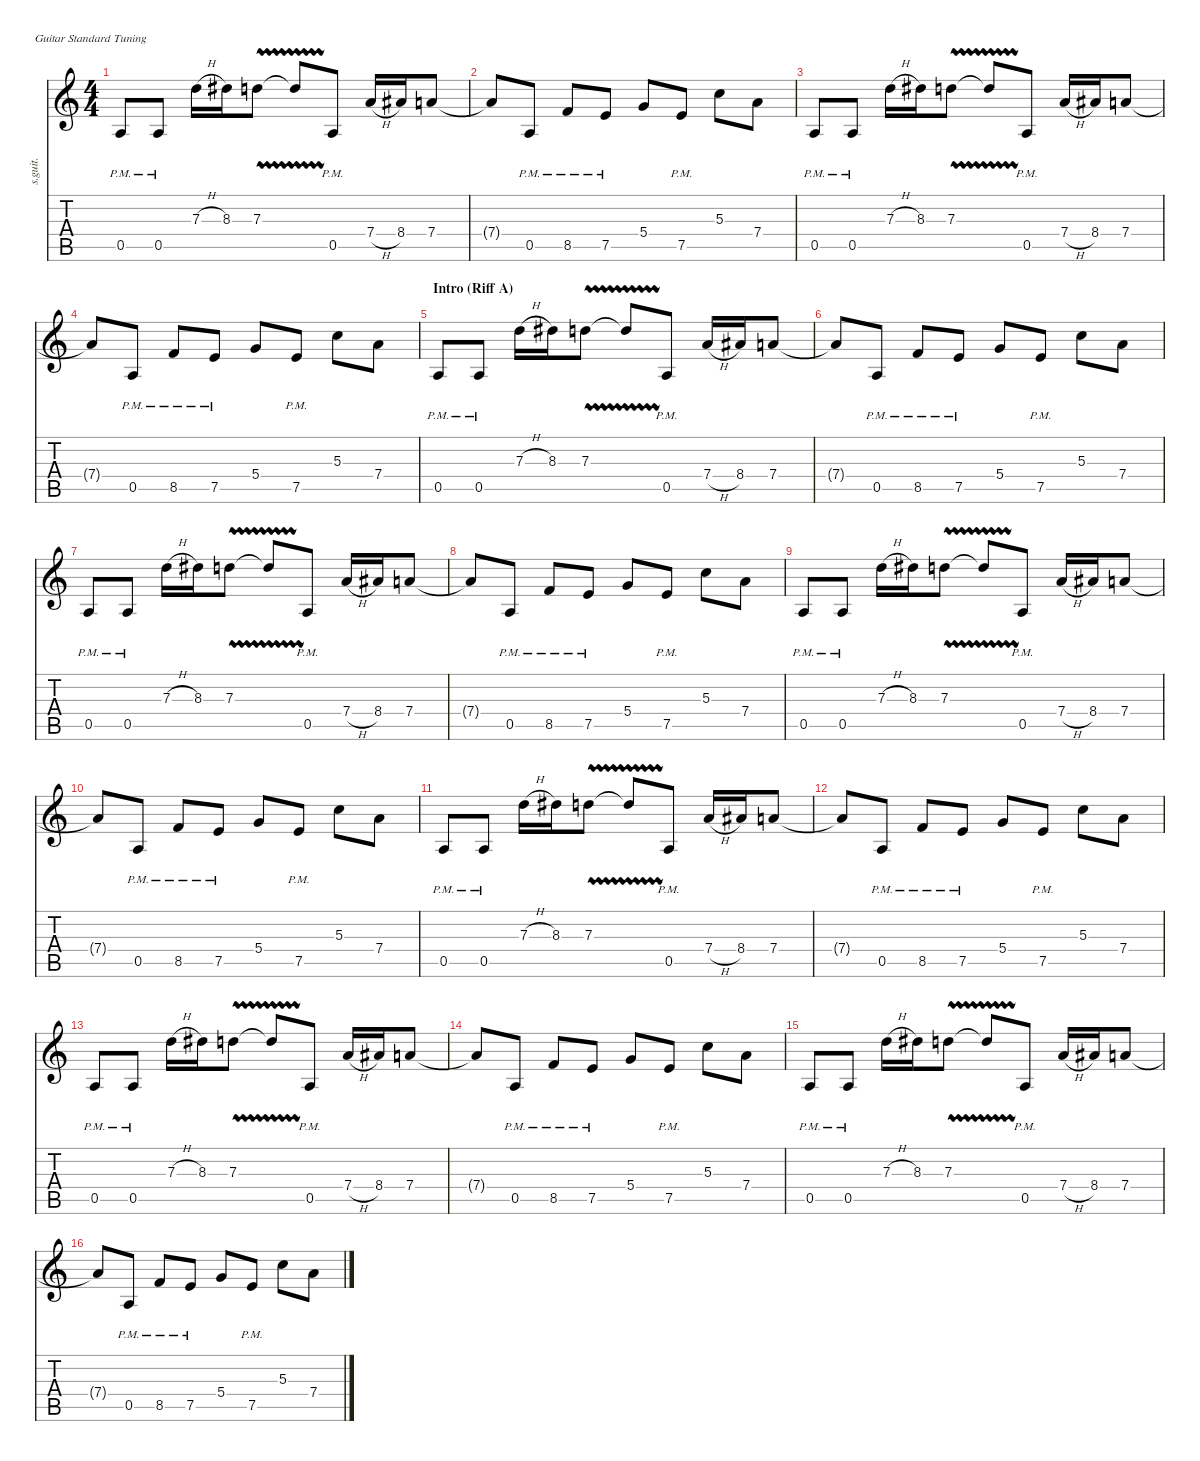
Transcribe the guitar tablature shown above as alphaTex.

\defaultSystemsLayout 4
\hideDynamics
\bracketExtendMode nobrackets
\track ("James Hetfield - Rhythm Guitar" "s.guit.") {instrument distortionguitar}
\staff {score tabs}
\tuning (E4 B3 G3 D3 A2 E2)
\ts (4 4)
\beaming (8 2 2 2 2)
\tempo (140 hide)
\clef g2
\ks c
0.5{pm}.8{lyrics (0 "") lyrics (1 "") lyrics (2 "") lyrics (3 "") lyrics (4 "") dy f instrument distortionguitar} 0.5{pm}.8{lyrics (0 "") lyrics (1 "") lyrics (2 "") lyrics (3 "") lyrics (4 "")} 7.3{h}.16{lyrics (0 "") lyrics (1 "") lyrics (2 "") lyrics (3 "") lyrics (4 "")} 8.3{acc #}.16{lyrics (0 "") lyrics (1 "") lyrics (2 "") lyrics (3 "") lyrics (4 "")} 7.3{vw}.8{lyrics (0 "") lyrics (1 "") lyrics (2 "") lyrics (3 "") lyrics (4 "")} 7.3{t}.8{lyrics (0 "") lyrics (1 "") lyrics (2 "") lyrics (3 "") lyrics (4 "")} 0.5{pm}.8{lyrics (0 "") lyrics (1 "") lyrics (2 "") lyrics (3 "") lyrics (4 "")} 7.4{h}.16{lyrics (0 "") lyrics (1 "") lyrics (2 "") lyrics (3 "") lyrics (4 "")} 8.4{acc #}.16{lyrics (0 "") lyrics (1 "") lyrics (2 "") lyrics (3 "") lyrics (4 "")} 7.4.8{lyrics (0 "") lyrics (1 "") lyrics (2 "") lyrics (3 "") lyrics (4 "")} |
7.4{t}.8{lyrics (0 "") lyrics (1 "") lyrics (2 "") lyrics (3 "") lyrics (4 "")} 0.5{pm}.8{lyrics (0 "") lyrics (1 "") lyrics (2 "") lyrics (3 "") lyrics (4 "")} 8.5{pm}.8{lyrics (0 "") lyrics (1 "") lyrics (2 "") lyrics (3 "") lyrics (4 "")} 7.5{pm}.8{lyrics (0 "") lyrics (1 "") lyrics (2 "") lyrics (3 "") lyrics (4 "")} 5.4.8{lyrics (0 "") lyrics (1 "") lyrics (2 "") lyrics (3 "") lyrics (4 "")} 7.5{pm}.8{lyrics (0 "") lyrics (1 "") lyrics (2 "") lyrics (3 "") lyrics (4 "")} 5.3.8{lyrics (0 "") lyrics (1 "") lyrics (2 "") lyrics (3 "") lyrics (4 "")} 7.4.8{lyrics (0 "") lyrics (1 "") lyrics (2 "") lyrics (3 "") lyrics (4 "")} |
0.5{pm}.8{lyrics (0 "") lyrics (1 "") lyrics (2 "") lyrics (3 "") lyrics (4 "")} 0.5{pm}.8{lyrics (0 "") lyrics (1 "") lyrics (2 "") lyrics (3 "") lyrics (4 "")} 7.3{h}.16{lyrics (0 "") lyrics (1 "") lyrics (2 "") lyrics (3 "") lyrics (4 "")} 8.3{acc #}.16{lyrics (0 "") lyrics (1 "") lyrics (2 "") lyrics (3 "") lyrics (4 "")} 7.3{vw}.8{lyrics (0 "") lyrics (1 "") lyrics (2 "") lyrics (3 "") lyrics (4 "")} 7.3{t}.8{lyrics (0 "") lyrics (1 "") lyrics (2 "") lyrics (3 "") lyrics (4 "")} 0.5{pm}.8{lyrics (0 "") lyrics (1 "") lyrics (2 "") lyrics (3 "") lyrics (4 "")} 7.4{h}.16{lyrics (0 "") lyrics (1 "") lyrics (2 "") lyrics (3 "") lyrics (4 "")} 8.4{acc #}.16{lyrics (0 "") lyrics (1 "") lyrics (2 "") lyrics (3 "") lyrics (4 "")} 7.4.8{lyrics (0 "") lyrics (1 "") lyrics (2 "") lyrics (3 "") lyrics (4 "")} |
7.4{t}.8{lyrics (0 "") lyrics (1 "") lyrics (2 "") lyrics (3 "") lyrics (4 "")} 0.5{pm}.8{lyrics (0 "") lyrics (1 "") lyrics (2 "") lyrics (3 "") lyrics (4 "")} 8.5{pm}.8{lyrics (0 "") lyrics (1 "") lyrics (2 "") lyrics (3 "") lyrics (4 "")} 7.5{pm}.8{lyrics (0 "") lyrics (1 "") lyrics (2 "") lyrics (3 "") lyrics (4 "")} 5.4.8{lyrics (0 "") lyrics (1 "") lyrics (2 "") lyrics (3 "") lyrics (4 "")} 7.5{pm}.8{lyrics (0 "") lyrics (1 "") lyrics (2 "") lyrics (3 "") lyrics (4 "")} 5.3.8{lyrics (0 "") lyrics (1 "") lyrics (2 "") lyrics (3 "") lyrics (4 "")} 7.4.8{lyrics (0 "") lyrics (1 "") lyrics (2 "") lyrics (3 "") lyrics (4 "")} |
\section ("" "Intro (Riff A)")
0.5{pm}.8{lyrics (0 "") lyrics (1 "") lyrics (2 "") lyrics (3 "") lyrics (4 "")} 0.5{pm}.8{lyrics (0 "") lyrics (1 "") lyrics (2 "") lyrics (3 "") lyrics (4 "")} 7.3{h}.16{lyrics (0 "") lyrics (1 "") lyrics (2 "") lyrics (3 "") lyrics (4 "")} 8.3{acc #}.16{lyrics (0 "") lyrics (1 "") lyrics (2 "") lyrics (3 "") lyrics (4 "")} 7.3{vw}.8{lyrics (0 "") lyrics (1 "") lyrics (2 "") lyrics (3 "") lyrics (4 "")} 7.3{t}.8{lyrics (0 "") lyrics (1 "") lyrics (2 "") lyrics (3 "") lyrics (4 "")} 0.5{pm}.8{lyrics (0 "") lyrics (1 "") lyrics (2 "") lyrics (3 "") lyrics (4 "")} 7.4{h}.16{lyrics (0 "") lyrics (1 "") lyrics (2 "") lyrics (3 "") lyrics (4 "")} 8.4{acc #}.16{lyrics (0 "") lyrics (1 "") lyrics (2 "") lyrics (3 "") lyrics (4 "")} 7.4.8{lyrics (0 "") lyrics (1 "") lyrics (2 "") lyrics (3 "") lyrics (4 "")} |
7.4{t}.8{lyrics (0 "") lyrics (1 "") lyrics (2 "") lyrics (3 "") lyrics (4 "")} 0.5{pm}.8{lyrics (0 "") lyrics (1 "") lyrics (2 "") lyrics (3 "") lyrics (4 "")} 8.5{pm}.8{lyrics (0 "") lyrics (1 "") lyrics (2 "") lyrics (3 "") lyrics (4 "")} 7.5{pm}.8{lyrics (0 "") lyrics (1 "") lyrics (2 "") lyrics (3 "") lyrics (4 "")} 5.4.8{lyrics (0 "") lyrics (1 "") lyrics (2 "") lyrics (3 "") lyrics (4 "")} 7.5{pm}.8{lyrics (0 "") lyrics (1 "") lyrics (2 "") lyrics (3 "") lyrics (4 "")} 5.3.8{lyrics (0 "") lyrics (1 "") lyrics (2 "") lyrics (3 "") lyrics (4 "")} 7.4.8{lyrics (0 "") lyrics (1 "") lyrics (2 "") lyrics (3 "") lyrics (4 "")} |
0.5{pm}.8{lyrics (0 "") lyrics (1 "") lyrics (2 "") lyrics (3 "") lyrics (4 "")} 0.5{pm}.8{lyrics (0 "") lyrics (1 "") lyrics (2 "") lyrics (3 "") lyrics (4 "")} 7.3{h}.16{lyrics (0 "") lyrics (1 "") lyrics (2 "") lyrics (3 "") lyrics (4 "")} 8.3{acc #}.16{lyrics (0 "") lyrics (1 "") lyrics (2 "") lyrics (3 "") lyrics (4 "")} 7.3{vw}.8{lyrics (0 "") lyrics (1 "") lyrics (2 "") lyrics (3 "") lyrics (4 "")} 7.3{t}.8{lyrics (0 "") lyrics (1 "") lyrics (2 "") lyrics (3 "") lyrics (4 "")} 0.5{pm}.8{lyrics (0 "") lyrics (1 "") lyrics (2 "") lyrics (3 "") lyrics (4 "")} 7.4{h}.16{lyrics (0 "") lyrics (1 "") lyrics (2 "") lyrics (3 "") lyrics (4 "")} 8.4{acc #}.16{lyrics (0 "") lyrics (1 "") lyrics (2 "") lyrics (3 "") lyrics (4 "")} 7.4.8{lyrics (0 "") lyrics (1 "") lyrics (2 "") lyrics (3 "") lyrics (4 "")} |
7.4{t}.8{lyrics (0 "") lyrics (1 "") lyrics (2 "") lyrics (3 "") lyrics (4 "")} 0.5{pm}.8{lyrics (0 "") lyrics (1 "") lyrics (2 "") lyrics (3 "") lyrics (4 "")} 8.5{pm}.8{lyrics (0 "") lyrics (1 "") lyrics (2 "") lyrics (3 "") lyrics (4 "")} 7.5{pm}.8{lyrics (0 "") lyrics (1 "") lyrics (2 "") lyrics (3 "") lyrics (4 "")} 5.4.8{lyrics (0 "") lyrics (1 "") lyrics (2 "") lyrics (3 "") lyrics (4 "")} 7.5{pm}.8{lyrics (0 "") lyrics (1 "") lyrics (2 "") lyrics (3 "") lyrics (4 "")} 5.3.8{lyrics (0 "") lyrics (1 "") lyrics (2 "") lyrics (3 "") lyrics (4 "")} 7.4.8{lyrics (0 "") lyrics (1 "") lyrics (2 "") lyrics (3 "") lyrics (4 "")} |
0.5{pm}.8{lyrics (0 "") lyrics (1 "") lyrics (2 "") lyrics (3 "") lyrics (4 "")} 0.5{pm}.8{lyrics (0 "") lyrics (1 "") lyrics (2 "") lyrics (3 "") lyrics (4 "")} 7.3{h}.16{lyrics (0 "") lyrics (1 "") lyrics (2 "") lyrics (3 "") lyrics (4 "")} 8.3{acc #}.16{lyrics (0 "") lyrics (1 "") lyrics (2 "") lyrics (3 "") lyrics (4 "")} 7.3{vw}.8{lyrics (0 "") lyrics (1 "") lyrics (2 "") lyrics (3 "") lyrics (4 "")} 7.3{t}.8{lyrics (0 "") lyrics (1 "") lyrics (2 "") lyrics (3 "") lyrics (4 "")} 0.5{pm}.8{lyrics (0 "") lyrics (1 "") lyrics (2 "") lyrics (3 "") lyrics (4 "")} 7.4{h}.16{lyrics (0 "") lyrics (1 "") lyrics (2 "") lyrics (3 "") lyrics (4 "")} 8.4{acc #}.16{lyrics (0 "") lyrics (1 "") lyrics (2 "") lyrics (3 "") lyrics (4 "")} 7.4.8{lyrics (0 "") lyrics (1 "") lyrics (2 "") lyrics (3 "") lyrics (4 "")} |
7.4{t}.8{lyrics (0 "") lyrics (1 "") lyrics (2 "") lyrics (3 "") lyrics (4 "")} 0.5{pm}.8{lyrics (0 "") lyrics (1 "") lyrics (2 "") lyrics (3 "") lyrics (4 "")} 8.5{pm}.8{lyrics (0 "") lyrics (1 "") lyrics (2 "") lyrics (3 "") lyrics (4 "")} 7.5{pm}.8{lyrics (0 "") lyrics (1 "") lyrics (2 "") lyrics (3 "") lyrics (4 "")} 5.4.8{lyrics (0 "") lyrics (1 "") lyrics (2 "") lyrics (3 "") lyrics (4 "")} 7.5{pm}.8{lyrics (0 "") lyrics (1 "") lyrics (2 "") lyrics (3 "") lyrics (4 "")} 5.3.8{lyrics (0 "") lyrics (1 "") lyrics (2 "") lyrics (3 "") lyrics (4 "")} 7.4.8{lyrics (0 "") lyrics (1 "") lyrics (2 "") lyrics (3 "") lyrics (4 "")} |
0.5{pm}.8{lyrics (0 "") lyrics (1 "") lyrics (2 "") lyrics (3 "") lyrics (4 "")} 0.5{pm}.8{lyrics (0 "") lyrics (1 "") lyrics (2 "") lyrics (3 "") lyrics (4 "")} 7.3{h}.16{lyrics (0 "") lyrics (1 "") lyrics (2 "") lyrics (3 "") lyrics (4 "")} 8.3{acc #}.16{lyrics (0 "") lyrics (1 "") lyrics (2 "") lyrics (3 "") lyrics (4 "")} 7.3{vw}.8{lyrics (0 "") lyrics (1 "") lyrics (2 "") lyrics (3 "") lyrics (4 "")} 7.3{t}.8{lyrics (0 "") lyrics (1 "") lyrics (2 "") lyrics (3 "") lyrics (4 "")} 0.5{pm}.8{lyrics (0 "") lyrics (1 "") lyrics (2 "") lyrics (3 "") lyrics (4 "")} 7.4{h}.16{lyrics (0 "") lyrics (1 "") lyrics (2 "") lyrics (3 "") lyrics (4 "")} 8.4{acc #}.16{lyrics (0 "") lyrics (1 "") lyrics (2 "") lyrics (3 "") lyrics (4 "")} 7.4.8{lyrics (0 "") lyrics (1 "") lyrics (2 "") lyrics (3 "") lyrics (4 "")} |
7.4{t}.8{lyrics (0 "") lyrics (1 "") lyrics (2 "") lyrics (3 "") lyrics (4 "")} 0.5{pm}.8{lyrics (0 "") lyrics (1 "") lyrics (2 "") lyrics (3 "") lyrics (4 "")} 8.5{pm}.8{lyrics (0 "") lyrics (1 "") lyrics (2 "") lyrics (3 "") lyrics (4 "")} 7.5{pm}.8{lyrics (0 "") lyrics (1 "") lyrics (2 "") lyrics (3 "") lyrics (4 "")} 5.4.8{lyrics (0 "") lyrics (1 "") lyrics (2 "") lyrics (3 "") lyrics (4 "")} 7.5{pm}.8{lyrics (0 "") lyrics (1 "") lyrics (2 "") lyrics (3 "") lyrics (4 "")} 5.3.8{lyrics (0 "") lyrics (1 "") lyrics (2 "") lyrics (3 "") lyrics (4 "")} 7.4.8{lyrics (0 "") lyrics (1 "") lyrics (2 "") lyrics (3 "") lyrics (4 "")} |
0.5{pm}.8{lyrics (0 "") lyrics (1 "") lyrics (2 "") lyrics (3 "") lyrics (4 "")} 0.5{pm}.8{lyrics (0 "") lyrics (1 "") lyrics (2 "") lyrics (3 "") lyrics (4 "")} 7.3{h}.16{lyrics (0 "") lyrics (1 "") lyrics (2 "") lyrics (3 "") lyrics (4 "")} 8.3{acc #}.16{lyrics (0 "") lyrics (1 "") lyrics (2 "") lyrics (3 "") lyrics (4 "")} 7.3{vw}.8{lyrics (0 "") lyrics (1 "") lyrics (2 "") lyrics (3 "") lyrics (4 "")} 7.3{t}.8{lyrics (0 "") lyrics (1 "") lyrics (2 "") lyrics (3 "") lyrics (4 "")} 0.5{pm}.8{lyrics (0 "") lyrics (1 "") lyrics (2 "") lyrics (3 "") lyrics (4 "")} 7.4{h}.16{lyrics (0 "") lyrics (1 "") lyrics (2 "") lyrics (3 "") lyrics (4 "")} 8.4{acc #}.16{lyrics (0 "") lyrics (1 "") lyrics (2 "") lyrics (3 "") lyrics (4 "")} 7.4.8{lyrics (0 "") lyrics (1 "") lyrics (2 "") lyrics (3 "") lyrics (4 "")} |
7.4{t}.8{lyrics (0 "") lyrics (1 "") lyrics (2 "") lyrics (3 "") lyrics (4 "")} 0.5{pm}.8{lyrics (0 "") lyrics (1 "") lyrics (2 "") lyrics (3 "") lyrics (4 "")} 8.5{pm}.8{lyrics (0 "") lyrics (1 "") lyrics (2 "") lyrics (3 "") lyrics (4 "")} 7.5{pm}.8{lyrics (0 "") lyrics (1 "") lyrics (2 "") lyrics (3 "") lyrics (4 "")} 5.4.8{lyrics (0 "") lyrics (1 "") lyrics (2 "") lyrics (3 "") lyrics (4 "")} 7.5{pm}.8{lyrics (0 "") lyrics (1 "") lyrics (2 "") lyrics (3 "") lyrics (4 "")} 5.3.8{lyrics (0 "") lyrics (1 "") lyrics (2 "") lyrics (3 "") lyrics (4 "")} 7.4.8{lyrics (0 "") lyrics (1 "") lyrics (2 "") lyrics (3 "") lyrics (4 "")} |
0.5{pm}.8{lyrics (0 "") lyrics (1 "") lyrics (2 "") lyrics (3 "") lyrics (4 "")} 0.5{pm}.8{lyrics (0 "") lyrics (1 "") lyrics (2 "") lyrics (3 "") lyrics (4 "")} 7.3{h}.16{lyrics (0 "") lyrics (1 "") lyrics (2 "") lyrics (3 "") lyrics (4 "")} 8.3{acc #}.16{lyrics (0 "") lyrics (1 "") lyrics (2 "") lyrics (3 "") lyrics (4 "")} 7.3{vw}.8{lyrics (0 "") lyrics (1 "") lyrics (2 "") lyrics (3 "") lyrics (4 "")} 7.3{t}.8{lyrics (0 "") lyrics (1 "") lyrics (2 "") lyrics (3 "") lyrics (4 "")} 0.5{pm}.8{lyrics (0 "") lyrics (1 "") lyrics (2 "") lyrics (3 "") lyrics (4 "")} 7.4{h}.16{lyrics (0 "") lyrics (1 "") lyrics (2 "") lyrics (3 "") lyrics (4 "")} 8.4{acc #}.16{lyrics (0 "") lyrics (1 "") lyrics (2 "") lyrics (3 "") lyrics (4 "")} 7.4.8{lyrics (0 "") lyrics (1 "") lyrics (2 "") lyrics (3 "") lyrics (4 "")} |
7.4{t}.8{lyrics (0 "") lyrics (1 "") lyrics (2 "") lyrics (3 "") lyrics (4 "")} 0.5{pm}.8{lyrics (0 "") lyrics (1 "") lyrics (2 "") lyrics (3 "") lyrics (4 "")} 8.5{pm}.8{lyrics (0 "") lyrics (1 "") lyrics (2 "") lyrics (3 "") lyrics (4 "")} 7.5{pm}.8{lyrics (0 "") lyrics (1 "") lyrics (2 "") lyrics (3 "") lyrics (4 "")} 5.4.8{lyrics (0 "") lyrics (1 "") lyrics (2 "") lyrics (3 "") lyrics (4 "")} 7.5{pm}.8{lyrics (0 "") lyrics (1 "") lyrics (2 "") lyrics (3 "") lyrics (4 "")} 5.3.8{lyrics (0 "") lyrics (1 "") lyrics (2 "") lyrics (3 "") lyrics (4 "")} 7.4.8{lyrics (0 "") lyrics (1 "") lyrics (2 "") lyrics (3 "") lyrics (4 "")}
